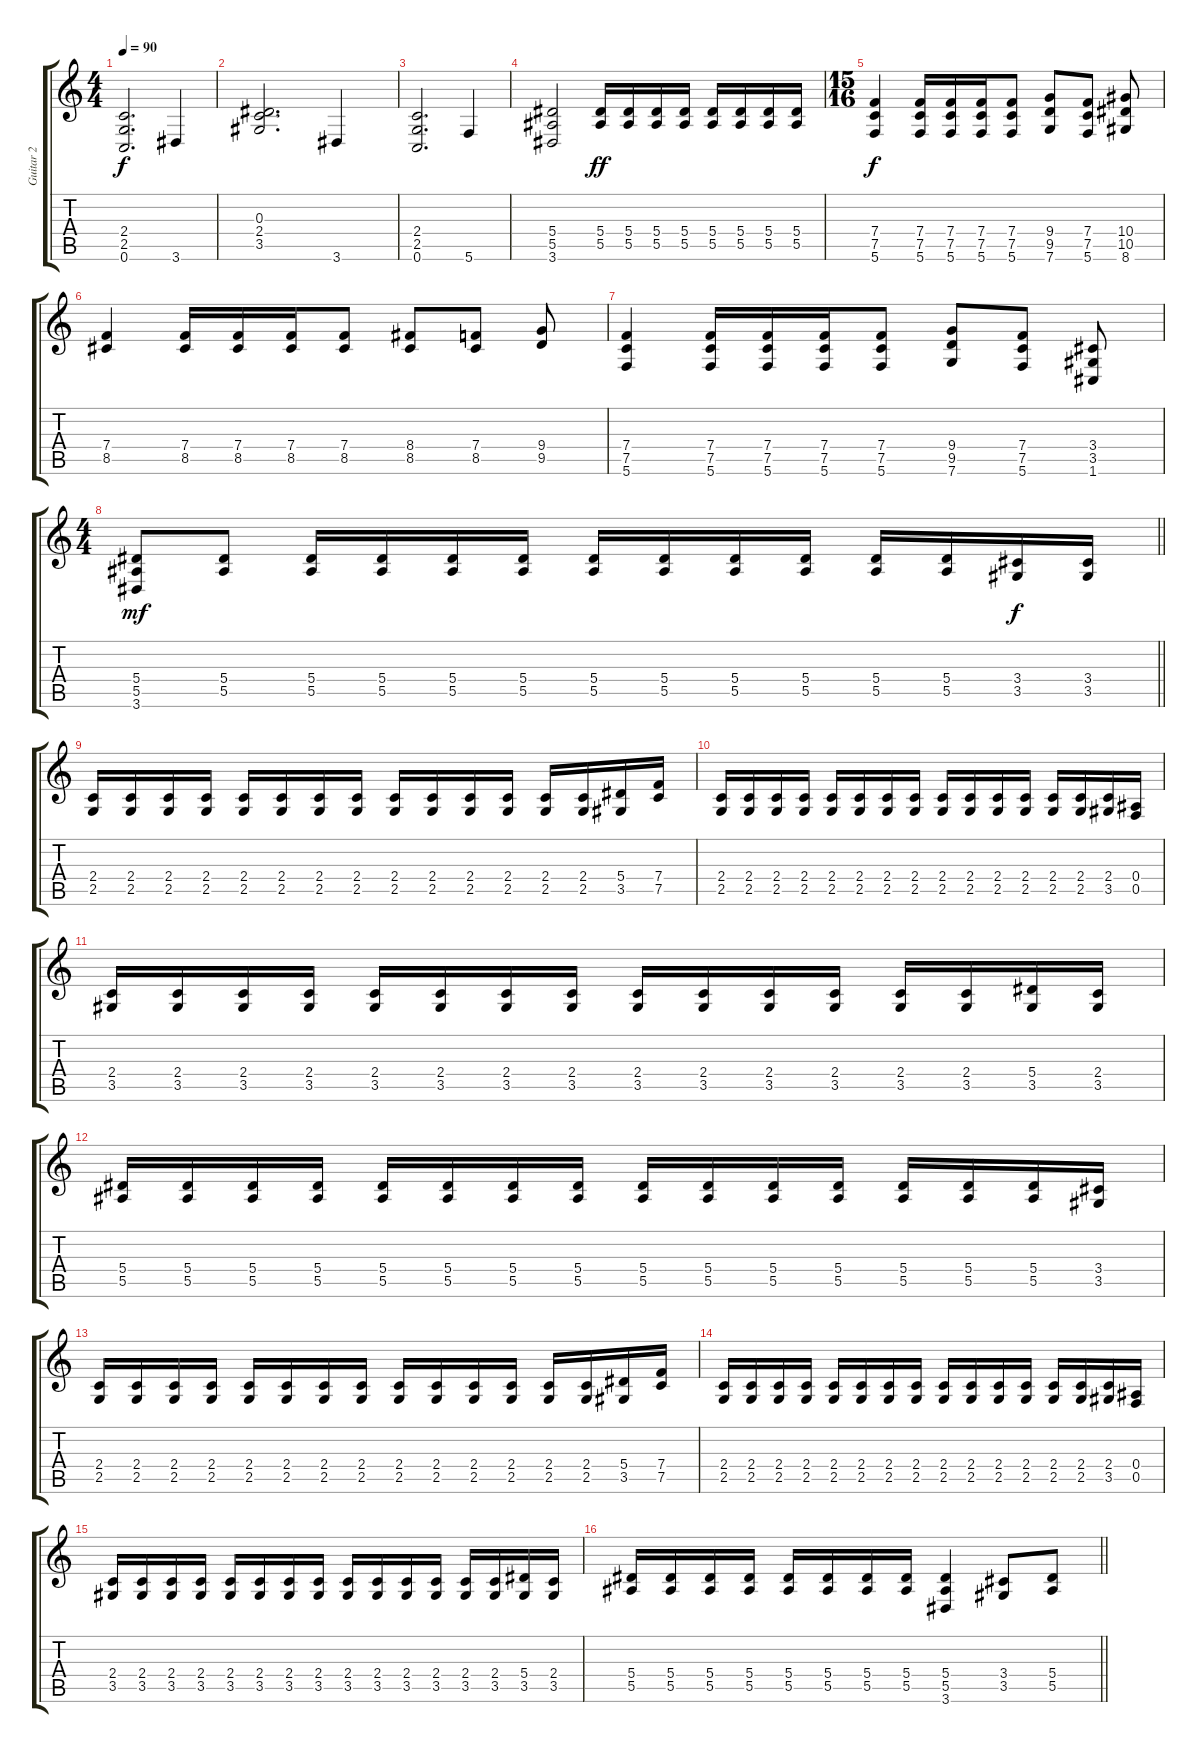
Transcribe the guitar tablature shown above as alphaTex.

\track ("Guitar 2" "Guitar 2") {instrument distortionguitar}
\staff {score tabs}
\tuning (C4 G3 Eb3 Bb2 F2 C2) {hide}
\ts (4 4)
\tempo 90
\clef g2
\ks c
(2.4 2.5 0.6).2{d dy f} 3.6.4 |
(0.3 2.4 3.5).2{d} 3.6.4 |
(2.4 2.5 0.6).2{d} 5.6.4 |
(5.4 5.5 3.6).2 (5.4 5.5).16{dy ff} (5.4 5.5).16 (5.4 5.5).16 (5.4 5.5).16 (5.4 5.5).16 (5.4 5.5).16 (5.4 5.5).16 (5.4 5.5).16 |
\ts (15 16)
(7.4 7.5 5.6).4{dy f} (7.4 7.5 5.6).16 (7.4 7.5 5.6).16 (7.4 7.5 5.6).16 (7.4 7.5 5.6).8 (9.4 9.5 7.6).8 (7.4 7.5 5.6).8 (10.4 10.5 8.6).8 |
(7.4 8.5).4 (7.4 8.5).16 (7.4 8.5).16 (7.4 8.5).16 (7.4 8.5).8 (8.4 8.5).8 (7.4 8.5).8 (9.4 9.5).8 |
(7.4 7.5 5.6).4 (7.4 7.5 5.6).16 (7.4 7.5 5.6).16 (7.4 7.5 5.6).16 (7.4 7.5 5.6).8 (9.4 9.5 7.6).8 (7.4 7.5 5.6).8 (3.4 3.5 1.6).8 |
\ts (4 4)
\barLineRight lightlight
(5.4 5.5 3.6).8{dy mf} (5.4 5.5).8 (5.4 5.5).16 (5.4 5.5).16 (5.4 5.5).16 (5.4 5.5).16 (5.4 5.5).16 (5.4 5.5).16 (5.4 5.5).16 (5.4 5.5).16 (5.4 5.5).16 (5.4 5.5).16 (3.4 3.5).16{dy f} (3.4 3.5).16 |
\section ("" "")
(2.4 2.5).16 (2.4 2.5).16 (2.4 2.5).16 (2.4 2.5).16 (2.4 2.5).16 (2.4 2.5).16 (2.4 2.5).16 (2.4 2.5).16 (2.4 2.5).16 (2.4 2.5).16 (2.4 2.5).16 (2.4 2.5).16 (2.4 2.5).16 (2.4 2.5).16 (5.4 3.5).16 (7.4 7.5).16 |
(2.4 2.5).16 (2.4 2.5).16 (2.4 2.5).16 (2.4 2.5).16 (2.4 2.5).16 (2.4 2.5).16 (2.4 2.5).16 (2.4 2.5).16 (2.4 2.5).16 (2.4 2.5).16 (2.4 2.5).16 (2.4 2.5).16 (2.4 2.5).16 (2.4 2.5).16 (2.4 3.5).16 (0.4 0.5).16 |
(2.4 3.5).16 (2.4 3.5).16 (2.4 3.5).16 (2.4 3.5).16 (2.4 3.5).16 (2.4 3.5).16 (2.4 3.5).16 (2.4 3.5).16 (2.4 3.5).16 (2.4 3.5).16 (2.4 3.5).16 (2.4 3.5).16 (2.4 3.5).16 (2.4 3.5).16 (5.4 3.5).16 (2.4 3.5).16 |
(5.4 5.5).16 (5.4 5.5).16 (5.4 5.5).16 (5.4 5.5).16 (5.4 5.5).16 (5.4 5.5).16 (5.4 5.5).16 (5.4 5.5).16 (5.4 5.5).16 (5.4 5.5).16 (5.4 5.5).16 (5.4 5.5).16 (5.4 5.5).16 (5.4 5.5).16 (5.4 5.5).16 (3.4 3.5).16 |
(2.4 2.5).16 (2.4 2.5).16 (2.4 2.5).16 (2.4 2.5).16 (2.4 2.5).16 (2.4 2.5).16 (2.4 2.5).16 (2.4 2.5).16 (2.4 2.5).16 (2.4 2.5).16 (2.4 2.5).16 (2.4 2.5).16 (2.4 2.5).16 (2.4 2.5).16 (5.4 3.5).16 (7.4 7.5).16 |
(2.4 2.5).16 (2.4 2.5).16 (2.4 2.5).16 (2.4 2.5).16 (2.4 2.5).16 (2.4 2.5).16 (2.4 2.5).16 (2.4 2.5).16 (2.4 2.5).16 (2.4 2.5).16 (2.4 2.5).16 (2.4 2.5).16 (2.4 2.5).16 (2.4 2.5).16 (2.4 3.5).16 (0.4 0.5).16 |
(2.4 3.5).16 (2.4 3.5).16 (2.4 3.5).16 (2.4 3.5).16 (2.4 3.5).16 (2.4 3.5).16 (2.4 3.5).16 (2.4 3.5).16 (2.4 3.5).16 (2.4 3.5).16 (2.4 3.5).16 (2.4 3.5).16 (2.4 3.5).16 (2.4 3.5).16 (5.4 3.5).16 (2.4 3.5).16 |
\barLineRight lightlight
(5.4 5.5).16 (5.4 5.5).16 (5.4 5.5).16 (5.4 5.5).16 (5.4 5.5).16 (5.4 5.5).16 (5.4 5.5).16 (5.4 5.5).16 (5.4 5.5 3.6).4 (3.4 3.5).8 (5.4 5.5).8
